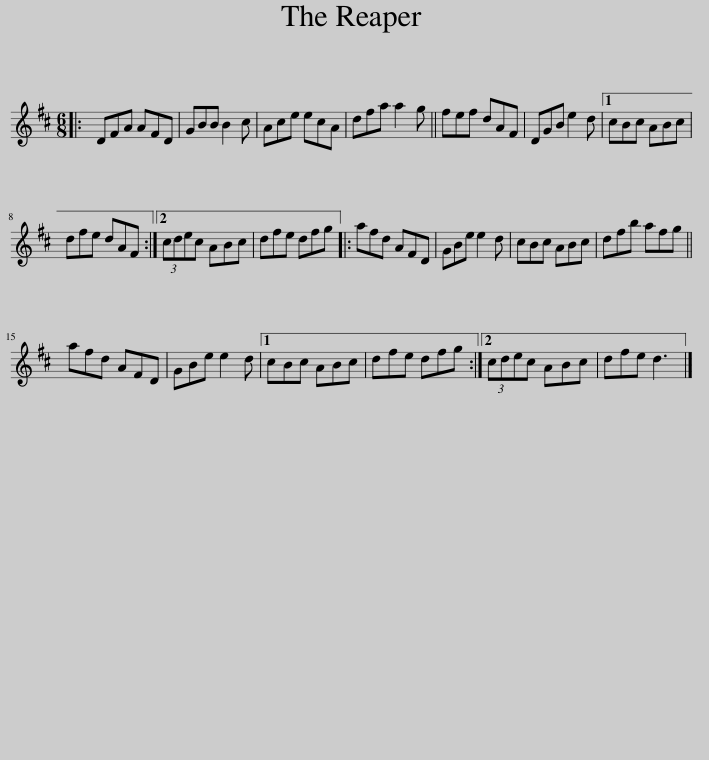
X:1
L:1/8
M:6/8
I:linebreak $
K:D
V:1 treble
V:1
|: DFA AFD | GBB B2 c | Ace ecA | dfa a2 g || fef dAF | %5
 DGB e2 d |1 cBc ABc |$ dfe dAF :|2 (3cdec ABc | dfe dfg |: %10
 afd AFD | GBe e2 d | cBc ABc | dfb afg ||$ afd AFD | %15
 GBe e2 d |1 cBc ABc | dfe dfg :|2 (3cdec ABc | dfe d3 |] %20
